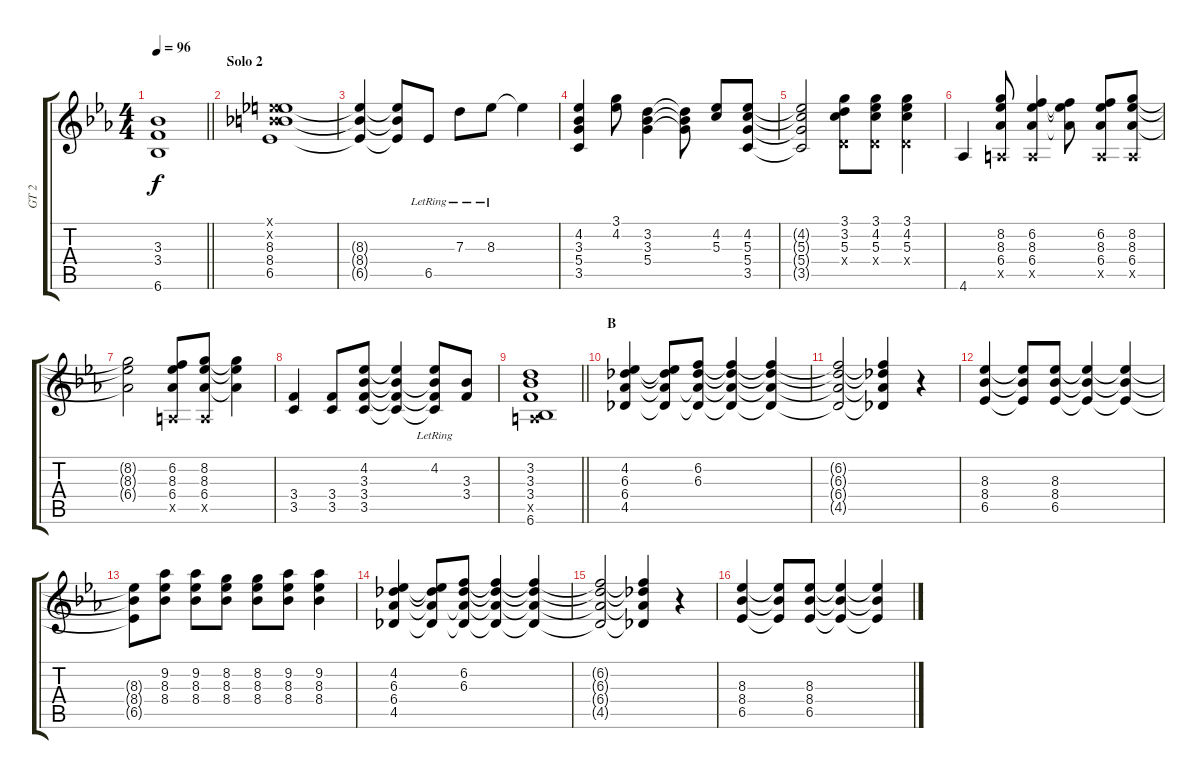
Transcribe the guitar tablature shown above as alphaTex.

\track ("GT 2" "GT 2") {instrument electricguitarclean}
\staff {score tabs}
\tuning (E4 B3 G3 D3 A2 E2) {hide}
\ts (4 4)
\tempo 96
\clef g2
\barLineRight lightlight
\ks cminor
(3.3{t} 3.4{t} 6.6{t}).1{dy f} |
\section ("" "Solo 2")
(0.1{x} 0.2{x} 8.3 8.4 6.5).1 |
(8.3{t} 8.4{t} 6.5{t}).4 (8.3{t} 8.4{t} 6.5{t}).8 6.5{lr}.8 7.3{lr}.8 8.3{lr}.8 8.3{t}.4 |
(4.2 3.3 5.4 3.5).4 (3.1 4.2).8 (3.2 3.3 5.4).4 (3.2{t} 3.3{t} 5.4{t}).8 (4.2 5.3).8 (4.2 5.3 5.4 3.5).8 |
(4.2{t} 5.3{t} 5.4{t} 3.5{t}).2 (3.1 3.2 5.3 0.4{x}).8 (3.1 4.2 5.3 0.4{x}).8 (3.1 4.2 5.3 0.4{x}).4 |
4.6.4 (8.2 8.3 6.4 0.5{x}).8 (6.2 8.3 6.4 0.5{x}).4 (6.2{t} 8.3{t} 6.4{t}).8 (6.2 8.3 6.4 0.5{x}).8 (8.2 8.3 6.4 0.5{x}).8 |
(8.2{t} 8.3{t} 6.4{t}).2 (6.2 8.3 6.4 0.5{x}).8 (8.2 8.3 6.4 0.5{x}).8 (8.2{t} 8.3{t} 6.4{t}).4 |
(3.4 3.5).4 (3.4 3.5).8 (4.2 3.3 3.4 3.5).8 (4.2{t} 3.3{t} 3.4{t} 3.5{t}).4 (4.2{lr} 3.3{t} 3.4{t} 3.5{t}).8 (3.3 3.4).8 |
\barLineRight lightlight
(3.2 3.3 3.4 0.5{x} 6.6).1 |
\section ("" "B")
(4.2 6.3 6.4 4.5).4 (4.2{t} 6.3{t} 6.4{t} 4.5{t}).8 (6.2 6.3 6.4{t} 4.5{t}).8 (6.2{t} 6.3{t} 6.4{t} 4.5{t}).4 (6.2{t} 6.3{t} 6.4{t} 4.5{t}).4 |
(6.2{t} 6.3{t} 6.4{t} 4.5{t}).2 (6.2{t} 6.3{t} 6.4{t} 4.5{t}).4 r.4 |
(8.3 8.4 6.5).4 (8.3{t} 8.4{t} 6.5{t}).8 (8.3 8.4 6.5).8 (8.3{t} 8.4{t} 6.5{t}).4 (8.3{t} 8.4{t} 6.5{t}).4 |
(8.3{t} 8.4{t} 6.5{t}).8 (9.2 8.3 8.4).8 (9.2 8.3 8.4).8 (8.2 8.3 8.4).8 (8.2 8.3 8.4).8 (9.2 8.3 8.4).8 (9.2 8.3 8.4).4 |
(4.2 6.3 6.4 4.5).4 (4.2{t} 6.3{t} 6.4{t} 4.5{t}).8 (6.2 6.3 6.4{t} 4.5{t}).8 (6.2{t} 6.3{t} 6.4{t} 4.5{t}).4 (6.2{t} 6.3{t} 6.4{t} 4.5{t}).4 |
(6.2{t} 6.3{t} 6.4{t} 4.5{t}).2 (6.2{t} 6.3{t} 6.4{t} 4.5{t}).4 r.4 |
(8.3 8.4 6.5).4 (8.3{t} 8.4{t} 6.5{t}).8 (8.3 8.4 6.5).8 (8.3{t} 8.4{t} 6.5{t}).4 (8.3{t} 8.4{t} 6.5{t}).4
